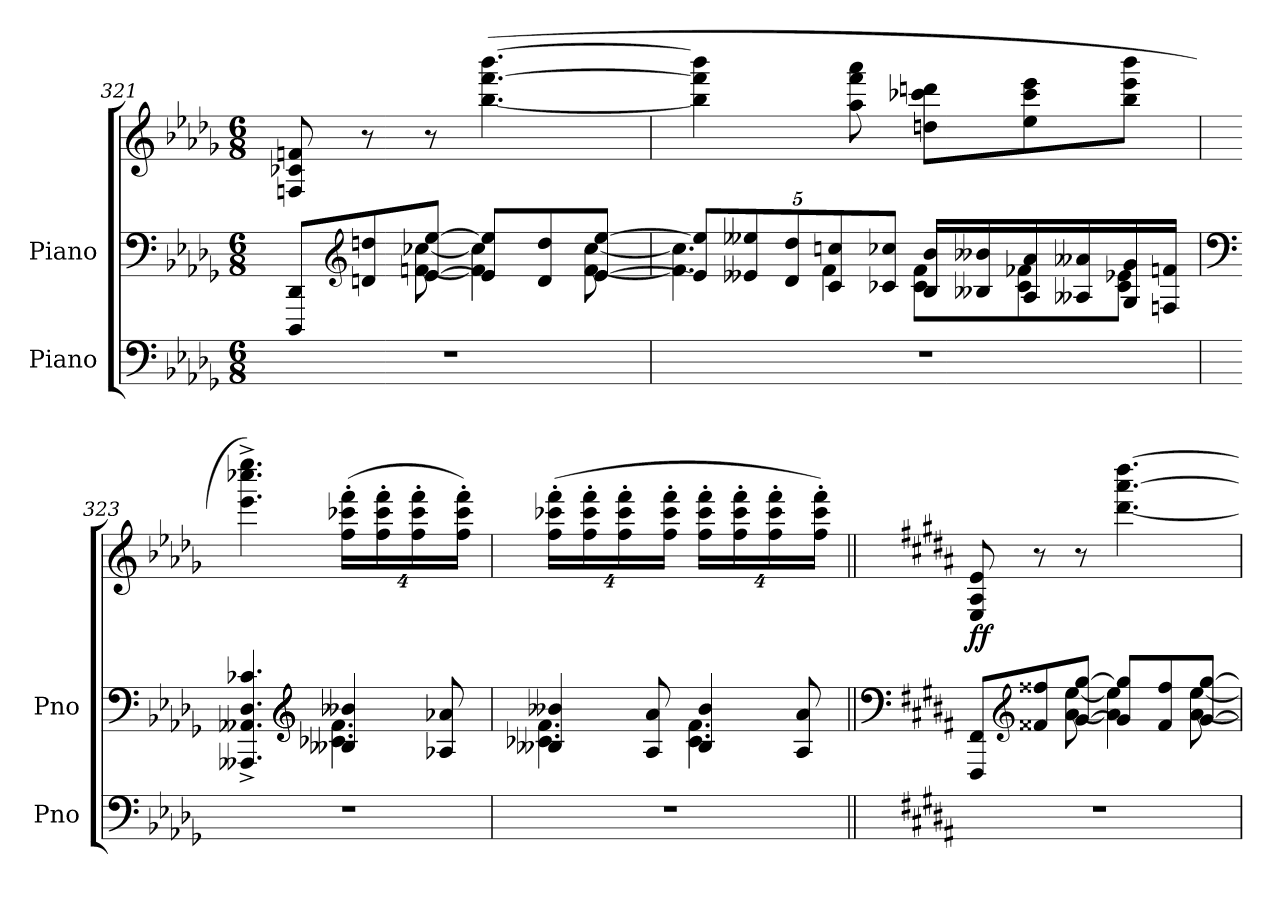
**kern	**kern	**kern	**dynam
*part2	*part1	*part1	*part1
*staff3	*staff2	*staff1	*staff1/2
*I"Piano	*I"Piano	*	*
*I'Pno	*I'Pno	*	*
*clefF4	*clefF4	*clefG2	*
*k[b-e-a-d-g-]	*k[b-e-a-d-g-]	*k[b-e-a-d-g-]	*
*M6/8	*M6/8	*M6/8	*
=321	=321	=321	=321
*	*^	*	*
2.r	8DDD-/ 8DD-/L	4ryy	8Fn/ 8c-X/ 8fn/	.
*	*clefG2	*	*	*
.	8dn/ 8ddn/	.	8r	.
.	[8e-/ [8ee-/J	[8fn\ [8cc-X\	8r	.
.	8e-/] 8ee-/]L	4f\] 4cc-\]	([4.bb-\ [4.fff\ [4.bbb-\	.
.	8d/ 8dd/	.	.	.
.	[8e-/ [8ee-/J	[8f\ [8cc-\	.	.
=322	=322	=322	=322	=322
*	*Xbrackettup	*Xtuplet	*	*
2.r	40%3e-/] 40%3ee-/]L	20%3.f\] 20%3.cc-\]	4bb-\] 4fff\] 4bbb-\]	.
.	40%3e--X/ 40%3ee--X/	.	.	.
.	40%3d-/ 40%3dd-/	.	.	.
.	40%3c/ 40%3ccn/	20%3f\	.	.
.	.	.	8aa-\ 8fff\ 8aaa-\	.
.	40%3c-X/ 40%3cc-X/J	.	.	.
.	16B-/ 16b-/LL	8c-\ 8f\L	8ddn\ 8ccc-X\ 8dddn\L	.
.	16B--X/ 16b--X/	.	.	.
.	16A-/ 16a-/	8c-\ 8f-X\	8ee-\ 8ccc-\ 8eee-\	.
.	16A--X/ 16a--X/	.	.	.
.	16G-/ 16g-/	8c-\ 8e-X\J	8bb-i\ 8eee-\ 8bbb-i\J	.
.	16Fn/ 16fn/JJ	.	.	.
!!LO:LB:g=z
=323	=323	=323	=323	=323
*	*clefF4	*	*	*
2.r	4.AAA--X/^ 4.AA--X/^ 4.D-/^ 4.c-X/^	4.ryy	4.eee-\^ 4.cccc-X\^ 4.eeee-\^)	.
*	*clefG2	*	*	*
*	*	*	*Xbrackettup	*
.	4B--X/ 4b--X/	4.c-X\ 4.f\	(32%3ff\' 32%3ccc-X\' 32%3fff\'L	.
.	.	.	32%3ff\' 32%3ccc-\' 32%3fff\'	.
.	.	.	32%3ff\' 32%3ccc-\' 32%3fff\'	.
.	8A-X/ 8a-X/	.	.	.
.	.	.	32%3ff\' 32%3ccc-\' 32%3fff\'J)	.
=324	=324	=324	=324	=324
2.r	4B--X/ 4b--X/	4.c-X\ 4.f\	(32%3ff\' 32%3ccc-X\' 32%3fff\'L	.
.	.	.	32%3ff\' 32%3ccc-\' 32%3fff\'	.
.	.	.	32%3ff\' 32%3ccc-\' 32%3fff\'	.
.	8A-/ 8a-/	.	.	.
.	.	.	32%3ff\' 32%3ccc-\' 32%3fff\'J	.
.	4B--/ 4b--/	4.c-\ 4.f\	32%3ff\' 32%3ccc-\' 32%3fff\'L	.
.	.	.	32%3ff\' 32%3ccc-\' 32%3fff\'	.
.	.	.	32%3ff\' 32%3ccc-\' 32%3fff\'	.
.	8A-/ 8a-/	.	.	.
.	.	.	32%3ff\' 32%3ccc-\' 32%3fff\'J)	.
=325||	=325||	=325||	=325||	=325||
*	*clefF4	*	*	*
*k[f#c#g#d#a#]	*k[f#c#g#d#a#]	*	*k[f#c#g#d#a#]	*
!	!	!	!	!LO:DY:b
2.r	8FFF#/ 8FF#/L	4ryy	8E/ 8A#/ 8e/	ff
*	*clefG2	*	*	*
.	8f##X/ 8ff##X/	.	8r	.
.	[8g#/ [8gg#/J	[8a#\ [8ee\	8r	.
.	8g#/] 8gg#/]L	4a#\] 4ee\]	[4.ddd#\ [4.aaa#\ [4.dddd#\	.
.	8f##/ 8ff##/	.	.	.
.	[8g#/ [8gg#/J	[8a#\ [8ee\	.	.
*	*v	*v	*	*
=	=	=	=
*-	*-	*-	*-
